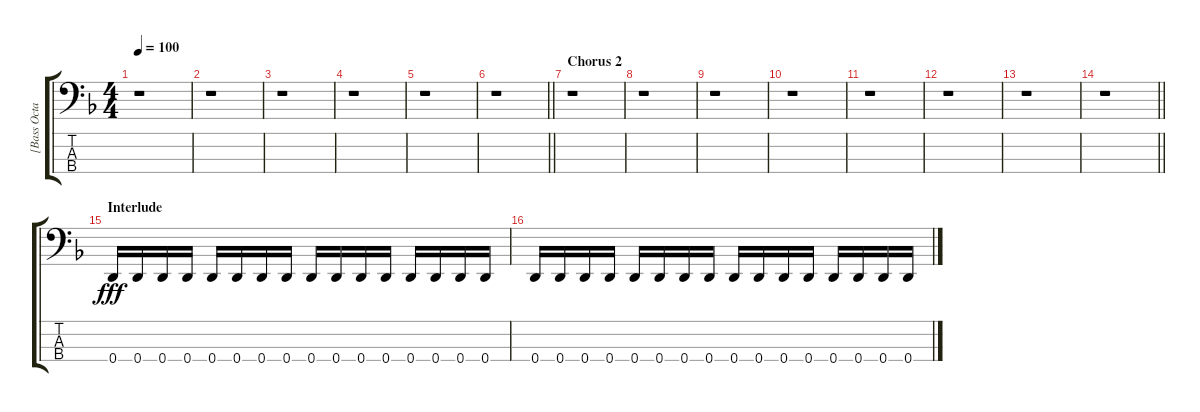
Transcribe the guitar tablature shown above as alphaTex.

\track ("[Bass Octave]" "[Bass Octa") {instrument electricbassfinger}
\staff {score tabs}
\tuning (G2 D2 A1 D1) {hide}
\ts (4 4)
\tempo 100
\clef f4
\ks f
r.1{dy fff} |
r.1 |
r.1 |
r.1 |
r.1 |
\barLineRight lightlight
r.1 |
\section ("" "Chorus 2")
r.1 |
r.1 |
r.1 |
r.1 |
r.1 |
r.1 |
r.1 |
\barLineRight lightlight
r.1 |
\section ("" "Interlude")
0.4.16 0.4.16 0.4.16 0.4.16 0.4.16 0.4.16 0.4.16 0.4.16 0.4.16 0.4.16 0.4.16 0.4.16 0.4.16 0.4.16 0.4.16 0.4.16 |
0.4.16 0.4.16 0.4.16 0.4.16 0.4.16 0.4.16 0.4.16 0.4.16 0.4.16 0.4.16 0.4.16 0.4.16 0.4.16 0.4.16 0.4.16 0.4.16
